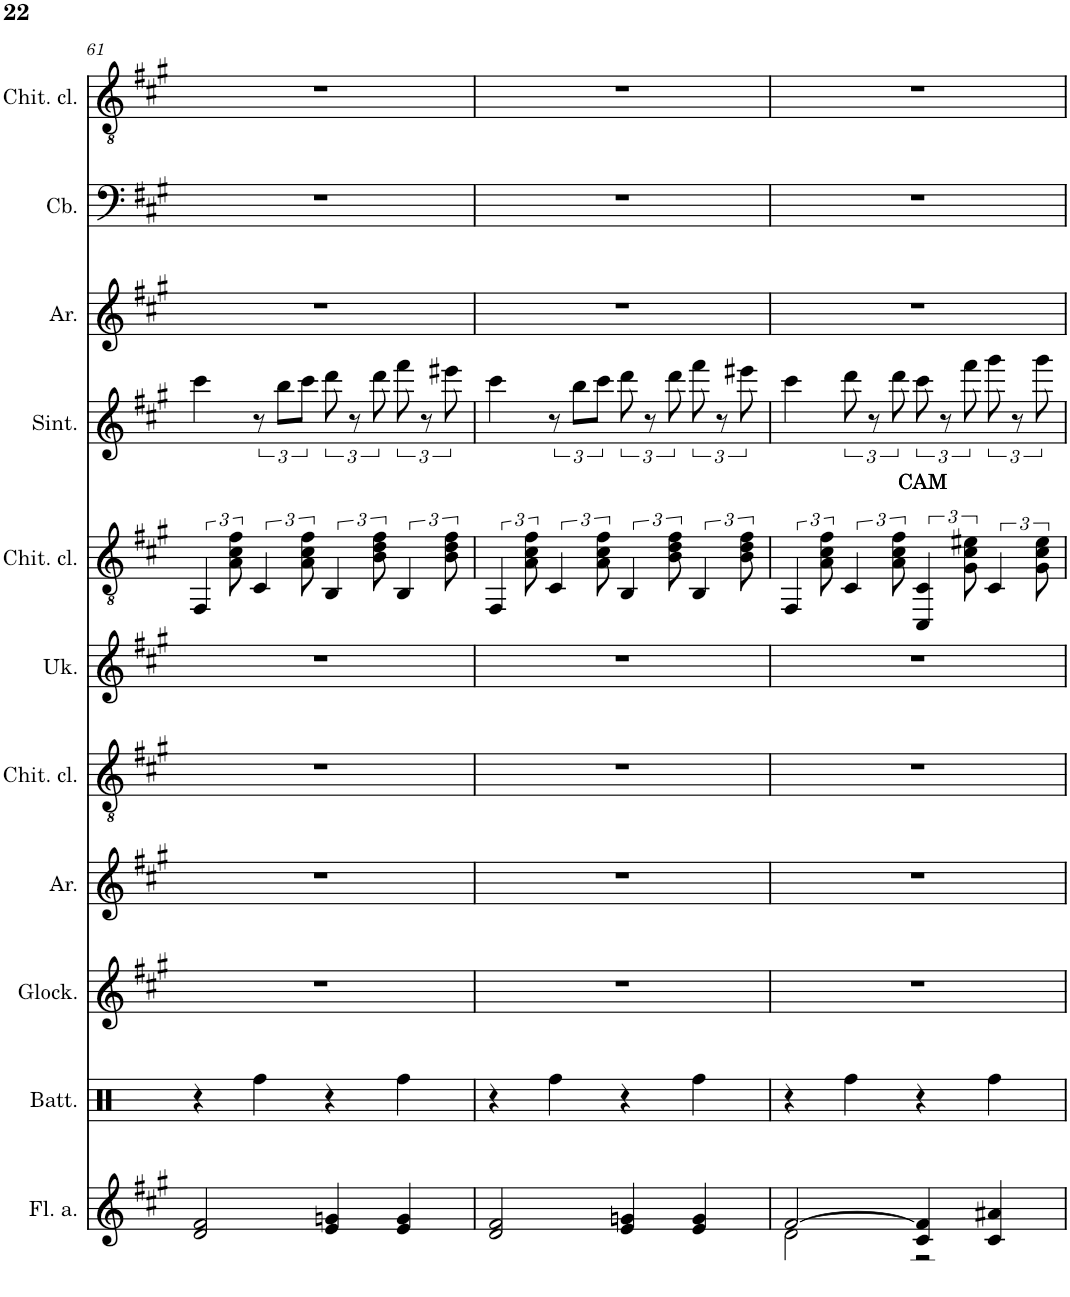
**kern	**kern	**kern	**kern	**kern	**kern	**kern	**kern	**text	**kern	**kern	**kern
*part11	*part10	*part9	*part8	*part7	*part6	*part5	*part4	*part4	*part3	*part2	*part1
*staff11	*staff10	*staff9	*staff8	*staff7	*staff6	*staff5	*staff4	*staff4	*staff3	*staff2	*staff1
*I"Flauto contralto in Sol	*I"Batteria	*I"Glockenspiel	*I"Archi	*I"Chitarra acustica	*I"Ukulele	*I"Chitarra 7-corde	*I"Sintetizzatore Sine	*	*I"Archi	*I"Contrabbasso	*I"Chitarra classica, Simmo 'e Napule paisa'
*I'Fl. a.	*I'Batt.	*I'Glock.	*I'Ar.	*	*I'Uk.	*	*I'Sint.	*	*I'Ar.	*I'Cb.	*I'Chit. cl.
!!LO:PB:g=z
*clefG2	*clefX	*clefG2	*clefG2	*clefGv2	*clefG2	*clefGv2	*clefG2	*	*clefG2	*clefF4	*clefGv2
*Trd3c5	*	*Trd-14c-24	*	*	*	*	*	*	*	*Trd7c12	*
*k[f#c#g#]	*k[]	*k[f#c#g#]	*k[f#c#g#]	*k[f#c#g#]	*k[f#c#g#]	*k[f#c#g#]	*k[f#c#g#]	*	*k[f#c#g#]	*k[f#c#g#]	*k[f#c#g#]
*M4/4	*M4/4	*M4/4	*M4/4	*M4/4	*M4/4	*M4/4	*M4/4	*	*M4/4	*M4/4	*M4/4
=61	=61	=61	=61	=61	=61	=61	=61	=61	=61	=61	=61
2d/ 2f#/	4r	1r	1r	1r	1r	6FF#/	4ccc#\	.	1r	1r	1r
.	.	.	.	.	.	12A\ 12c#\ 12f#\	.	.	.	.	.
.	4Rff\	.	.	.	.	6C#/	12r	.	.	.	.
.	.	.	.	.	.	.	12bb\L	.	.	.	.
.	.	.	.	.	.	12A\ 12c#\ 12f#\	12ccc#\J	.	.	.	.
4e/ 4gn/	4r	.	.	.	.	6BB/	12ddd\	.	.	.	.
.	.	.	.	.	.	.	12r	.	.	.	.
.	.	.	.	.	.	12B\ 12d\ 12f#\	12ddd\	.	.	.	.
4e/ 4g/	4Rff\	.	.	.	.	6BB/	12fff#\	.	.	.	.
.	.	.	.	.	.	.	12r	.	.	.	.
.	.	.	.	.	.	12B\ 12d\ 12f#\	12eee#X\	.	.	.	.
=62	=62	=62	=62	=62	=62	=62	=62	=62	=62	=62	=62
2d/ 2f#/	4r	1r	1r	1r	1r	6FF#/	4ccc#\	.	1r	1r	1r
.	.	.	.	.	.	12A\ 12c#\ 12f#\	.	.	.	.	.
.	4Rff\	.	.	.	.	6C#/	12r	.	.	.	.
.	.	.	.	.	.	.	12bb\L	.	.	.	.
.	.	.	.	.	.	12A\ 12c#\ 12f#\	12ccc#\J	.	.	.	.
4e/ 4gn/	4r	.	.	.	.	6BB/	12ddd\	.	.	.	.
.	.	.	.	.	.	.	12r	.	.	.	.
.	.	.	.	.	.	12B\ 12d\ 12f#\	12ddd\	.	.	.	.
4e/ 4g/	4Rff\	.	.	.	.	6BB/	12fff#\	.	.	.	.
.	.	.	.	.	.	.	12r	.	.	.	.
.	.	.	.	.	.	12B\ 12d\ 12f#\	12eee#X\	.	.	.	.
=63	=63	=63	=63	=63	=63	=63	=63	=63	=63	=63	=63
*^	*	*	*	*	*	*	*	*	*	*	*
[2f#/	2d\	4r	1r	1r	1r	1r	6FF#/	4ccc#\	.	1r	1r	1r
.	.	.	.	.	.	.	12A\ 12c#\ 12f#\	.	.	.	.	.
.	.	4Rff\	.	.	.	.	6C#/	12ddd\	.	.	.	.
.	.	.	.	.	.	.	.	12r	.	.	.	.
.	.	.	.	.	.	.	12A\ 12c#\ 12f#\	12ddd\	.	.	.	.
!	!	!	!	!	!	!	!	!	!LO:LY:b	!	!	!
4c#/ 4f#/]	2r	4r	.	.	.	.	6CC#/ 6C#/	12ccc#\	CAM	.	.	.
.	.	.	.	.	.	.	.	12r	.	.	.	.
.	.	.	.	.	.	.	12G#\ 12c#\ 12e#X\	12fff#\	.	.	.	.
4c#/ 4a#X/	.	4Rff\	.	.	.	.	6C#/	12ggg#\	.	.	.	.
.	.	.	.	.	.	.	.	12r	.	.	.	.
.	.	.	.	.	.	.	12G#\ 12c#\ 12e#\	12ggg#\	.	.	.	.
*v	*v	*	*	*	*	*	*	*	*	*	*	*
=	=	=	=	=	=	=	=	=	=	=	=
*-	*-	*-	*-	*-	*-	*-	*-	*-	*-	*-	*-
